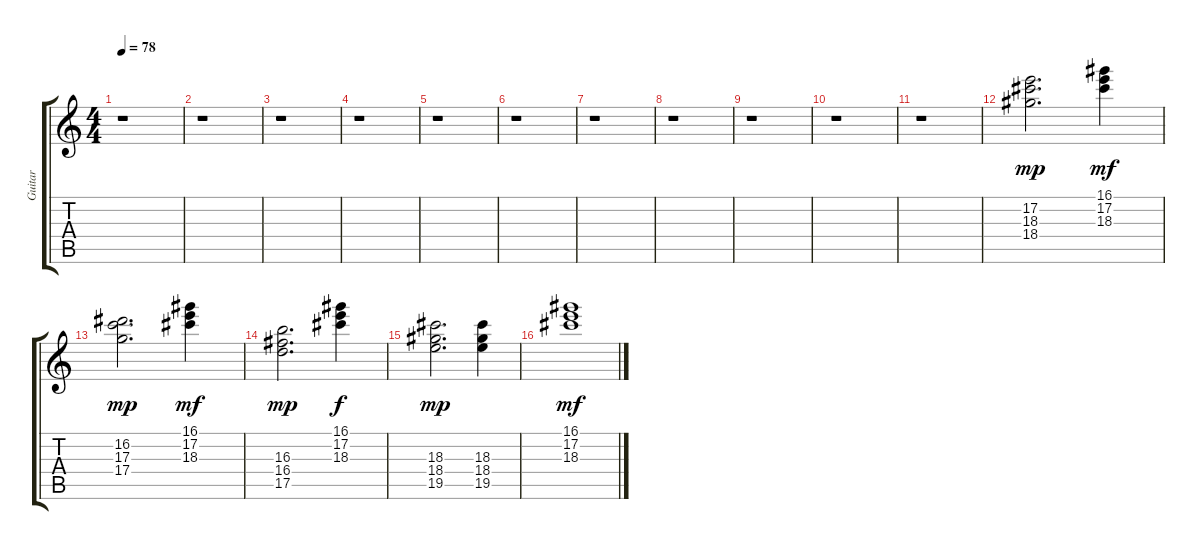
\track ("Guitar" "Guitar") {instrument overdrivenguitar}
\staff {score tabs}
\tuning (E4 B3 G3 D3 A2 E2) {hide}
\ts (4 4)
\tempo 78
\clef g2
\ks c
r.1{dy mp} |
r.1 |
r.1 |
r.1 |
r.1 |
r.1 |
r.1 |
r.1 |
r.1 |
r.1 |
r.1 |
(17.2 18.3 18.4).2{d} (16.1 17.2 18.3).4{dy mf} |
(16.2 17.3 17.4).2{d dy mp} (16.1 17.2 18.3).4{dy mf} |
(16.3 16.4 17.5).2{d dy mp} (16.1 17.2 18.3).4{dy f} |
(18.3 18.4 19.5).2{d dy mp} (18.3 18.4 19.5).4 |
(16.1 17.2 18.3).1{dy mf}
